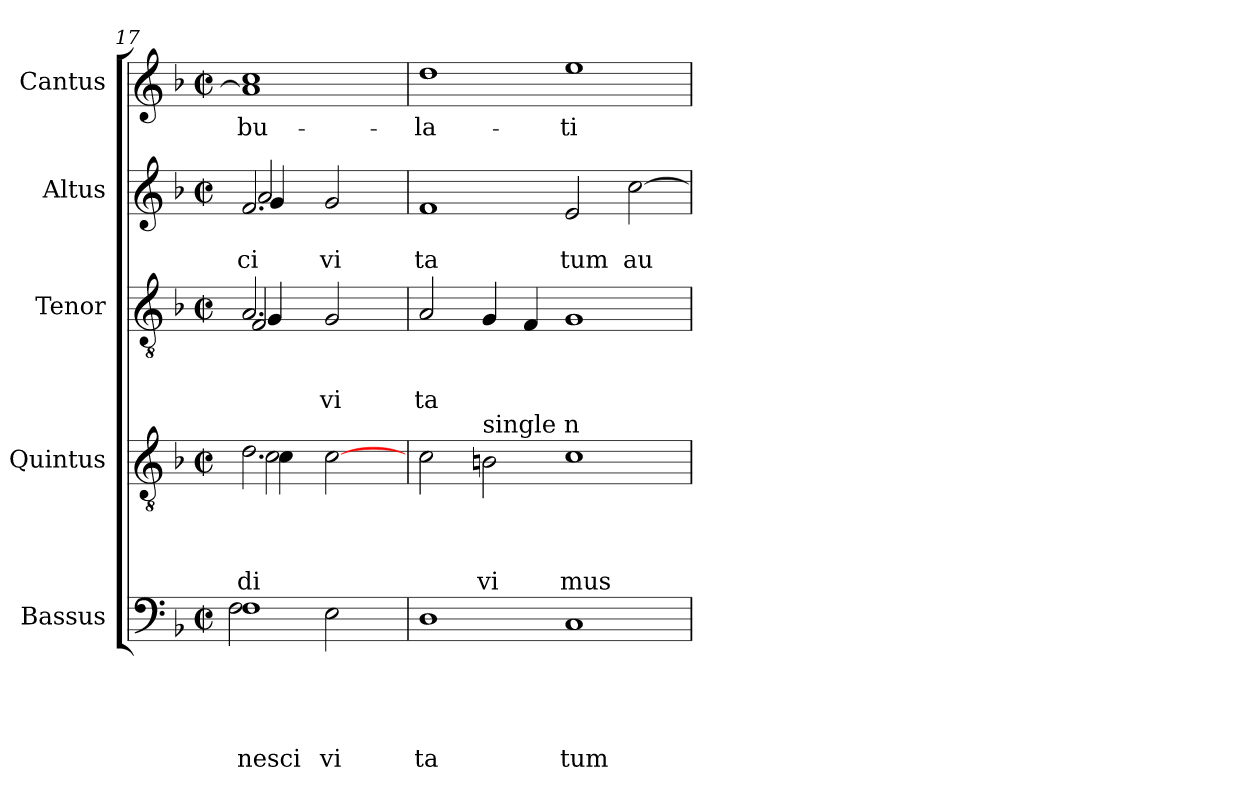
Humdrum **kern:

**kern	**text	**text	**text	**text	**text	**kern	**text	**text	**text	**text	**kern	**text	**text	**text	**kern	**text	**text	**kern	**text
*part5	*part5	*part5	*part5	*part5	*part5	*part4	*part4	*part4	*part4	*part4	*part3	*part3	*part3	*part3	*part2	*part2	*part2	*part1	*part1
*staff5	*staff5	*staff5	*staff5	*staff5	*staff5	*staff4	*staff4	*staff4	*staff4	*staff4	*staff3	*staff3	*staff3	*staff3	*staff2	*staff2	*staff2	*staff1	*staff1
*I"Bassus	*	*	*	*	*	*I"Quintus	*	*	*	*	*I"Tenor	*	*	*	*I"Altus	*	*	*I"Cantus	*
*clefF4	*	*	*	*	*	*clefGv2	*	*	*	*	*clefGv2	*	*	*	*clefG2	*	*	*clefG2	*
*k[b-]	*	*	*	*	*	*k[b-]	*	*	*	*	*k[b-]	*	*	*	*k[b-]	*	*	*k[b-]	*
*F:	*	*	*	*	*	*F:	*	*	*	*	*F:	*	*	*	*F:	*	*	*F:	*
*M2/2	*	*	*	*	*	*M2/2	*	*	*	*	*M2/2	*	*	*	*M2/2	*	*	*M2/2	*
*met(c|)	*	*	*	*	*	*met(c|)	*	*	*	*	*met(c|)	*	*	*	*met(c|)	*	*	*met(c|)	*
=17	=17	=17	=17	=17	=17	=17	=17	=17	=17	=17	=17	=17	=17	=17	=17	=17	=17	=17	=17
*^	*	*	*	*	*	*	*	*	*	*	*	*	*	*	*	*	*	*	*
!	!	!	!	!	!	!LO:LY:b	!	!	!	!	!LO:LY:b	!	!	!	!	!	!	!LO:LY:b	!	!LO:LY:b
*	*	*	*	*	*	*	*^	*	*	*	*	*^	*	*	*	*^	*	*	*	*
*	*	*	*	*	*	*	*	*^	*	*	*	*	*	*^	*	*	*	*	*^	*	*	*	*
1F	2F\	.	.	.	.	nesci	2.d\	2c\	4c\	.	.	.	di	2.A/	2F/	4G/	.	.	.	2.f/	2a/	4g/	.	ci	1a] 1cc	-bu-
.	.	.	.	.	.	.	.	.	4ryy	.	.	.	.	.	.	4ryy	.	.	.	.	.	4ryy	.	.	.	.
!	!	!	!	!	!	!LO:LY:b	!	!	!	!	!	!	!	!	!	!	!	!	!LO:LY:b	!	!	!	!	!LO:LY:b	!	!
.	2E\	.	.	.	.	vi	.	2ryy	[>2c\	.	.	.	.	.	2ryy	2G/	.	.	vi	.	2ryy	2g/	.	vi	.	.
.	.	.	.	.	.	.	4ryy	.	.	.	.	.	.	4ryy	.	.	.	.	.	4ryy	.	.	.	.	.	.
*v	*v	*	*	*	*	*	*	*	*	*	*	*	*	*v	*v	*v	*	*	*	*v	*v	*v	*	*	*	*
*	*	*	*	*	*	*v	*v	*v	*	*	*	*	*	*	*	*	*	*	*	*	*
=18	=18	=18	=18	=18	=18	=18	=18	=18	=18	=18	=18	=18	=18	=18	=18	=18	=18	=18	=18
!	!	!	!	!	!LO:LY:b	!	!	!	!	!	!	!	!	!LO:LY:b	!	!	!LO:LY:b	!	!LO:LY:b
1D	.	.	.	.	ta	2c\	.	.	.	.	2A/	.	.	ta	1f	.	ta	1dd	-la-
!	!	!	!	!	!	!LO:TX:a:t=single n	!	!	!	!	!	!	!	!	!	!	!	!	!
!	!	!	!	!	!	!	!	!	!	!LO:LY:b	!	!	!	!	!	!	!	!	!
.	.	.	.	.	.	2Bn\	.	.	.	vi	4G/	.	.	.	.	.	.	.	.
.	.	.	.	.	.	.	.	.	.	.	4F/	.	.	.	.	.	.	.	.
!	!	!	!	!	!LO:LY:b	!	!	!	!	!LO:LY:b	!	!	!	!	!	!	!LO:LY:b	!	!LO:LY:b
1C	.	.	.	.	tum	1c	.	.	.	mus	1G	.	.	.	2e/	.	tum	1ee	-ti-
!	!	!	!	!	!	!	!	!	!	!	!	!	!	!	!	!	!LO:LY:b	!	!
.	.	.	.	.	.	.	.	.	.	.	.	.	.	.	[>2cc\	.	au	.	.
=	=	=	=	=	=	=	=	=	=	=	=	=	=	=	=	=	=	=	=
*-	*-	*-	*-	*-	*-	*-	*-	*-	*-	*-	*-	*-	*-	*-	*-	*-	*-	*-	*-
